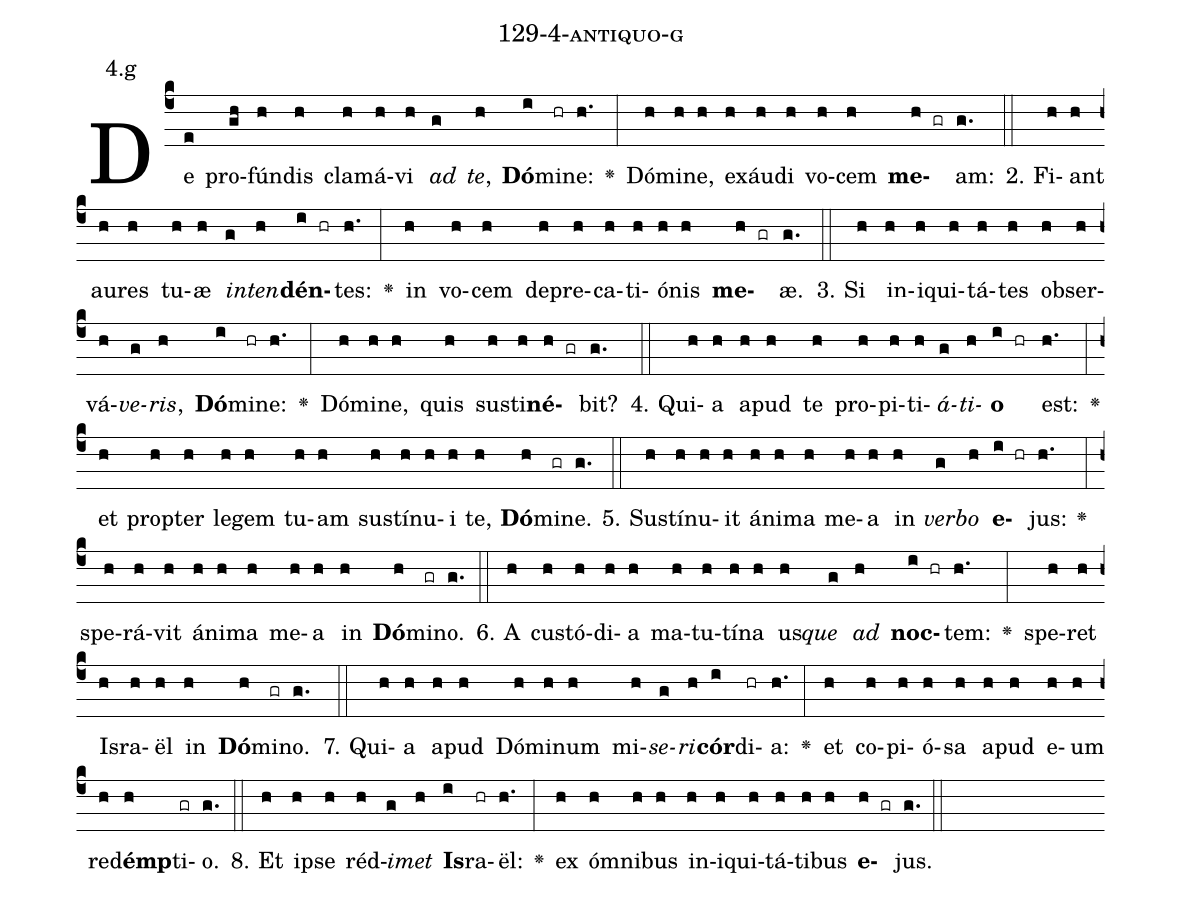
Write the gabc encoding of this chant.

name: 129-4-antiquo-g;
annotation: 4.g;
%%
(c4)De(e) pro(gh)fún(h)dis(h) cla(h)má(h)vi(h) <i>ad</i>(g) <i>te</i>,(h) <b>Dó</b>(i)mi(hr)ne:(h.) <v>\greheightstar</v>(:) Dó(h)mi(h)ne,(h) ex(h)áu(h)di(h) vo(h)cem(h) <b>me</b>(h gr)am:(g.) (::)
2. Fi(h)ant(h) au(h)res(h) tu(h)æ(h) <i>in</i>(g)<i>ten</i>(h)<b>dén</b>(i hr)tes:(h.) <v>\greheightstar</v>(:) in(h) vo(h)cem(h) de(h)pre(h)ca(h)ti(h)ó(h)nis(h) <b>me</b>(h gr)æ.(g.) (::)
3. Si(h) in(h)i(h)qui(h)tá(h)tes(h) ob(h)ser(h)vá(h)<i>ve</i>(g)<i>ris</i>,(h) <b>Dó</b>(i)mi(hr)ne:(h.) <v>\greheightstar</v>(:) Dó(h)mi(h)ne,(h) quis(h) sus(h)ti(h)<b>né</b>(h gr)bit?(g.) (::)
4. Qui(h)a(h) a(h)pud(h) te(h) pro(h)pi(h)ti(h)<i>á</i>(g)<i>ti</i>(h)<b>o</b>(i hr) est:(h.) <v>\greheightstar</v>(:) et(h) prop(h)ter(h) le(h)gem(h) tu(h)am(h) sus(h)tí(h)nu(h)i(h) te,(h) <b>Dó</b>(h)mi(gr)ne.(g.) (::)
5. Sus(h)tí(h)nu(h)it(h) á(h)ni(h)ma(h) me(h)a(h) in(h) <i>ver</i>(g)<i>bo</i>(h) <b>e</b>(i hr)jus:(h.) <v>\greheightstar</v>(:) spe(h)rá(h)vit(h) á(h)ni(h)ma(h) me(h)a(h) in(h) <b>Dó</b>(h)mi(gr)no.(g.) (::)
6. A(h) cus(h)tó(h)di(h)a(h) ma(h)tu(h)tí(h)na(h) us(h)<i>que</i>(g) <i>ad</i>(h) <b>noc</b>(i hr)tem:(h.) <v>\greheightstar</v>(:) spe(h)ret(h) Is(h)ra(h)ël(h) in(h) <b>Dó</b>(h)mi(gr)no.(g.) (::)
7. Qui(h)a(h) a(h)pud(h) Dó(h)mi(h)num(h) mi(h)<i>se</i>(g)<i>ri</i>(h)<b>cór</b>(i)di(hr)a:(h.) <v>\greheightstar</v>(:) et(h) co(h)pi(h)ó(h)sa(h) a(h)pud(h) e(h)um(h) red(h)<b>émp</b>(h)ti(gr)o.(g.) (::)
8. Et(h) ip(h)se(h) réd(h)<i>i</i>(g)<i>met</i>(h) <b>Is</b>(i)ra(hr)ël:(h.) <v>\greheightstar</v>(:) ex(h) óm(h)ni(h)bus(h) in(h)i(h)qui(h)tá(h)ti(h)bus(h) <b>e</b>(h gr)jus.(g.) (::)
